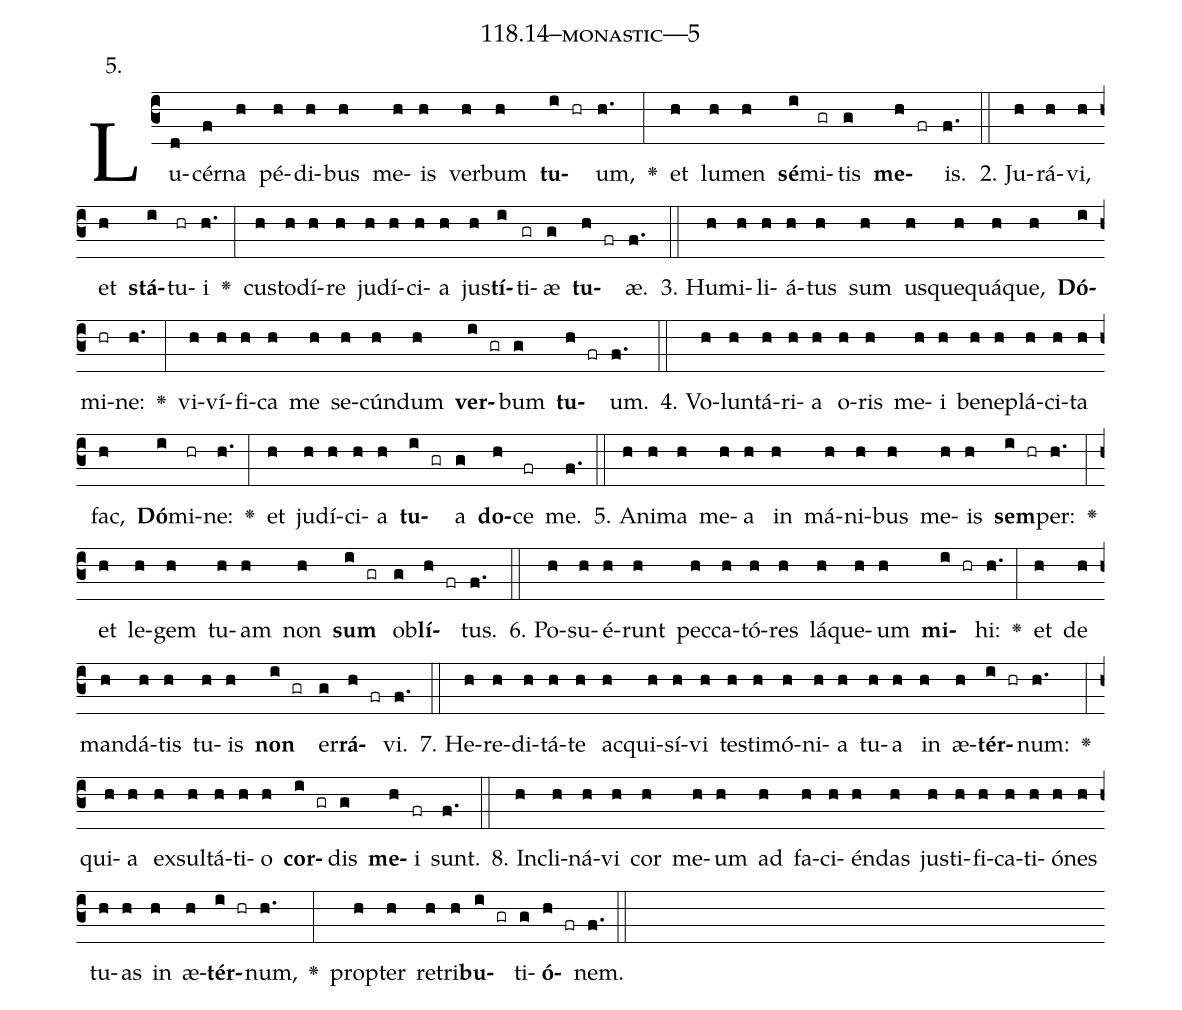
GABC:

name: 118.14--monastic---5;
annotation: 5.;
%%
(c3)Lu(d)cér(f)na(h) pé(h)di(h)bus(h) me(h)is(h) ver(h)bum(h) <b>tu</b>(i hr)um,(h.) <v>\greheightstar</v>(:) et(h) lu(h)men(h) <b>sé</b>(i)mi(gr)tis(g) <b>me</b>(h fr)is.(f.) (::)
2. Ju(h)rá(h)vi,(h) et(h) <b>stá</b>(i)tu(hr)i(h.) <v>\greheightstar</v>(:) cus(h)to(h)dí(h)re(h) ju(h)dí(h)ci(h)a(h) jus(h)<b>tí</b>(i)ti(gr)æ(g) <b>tu</b>(h fr)æ.(f.) (::)
3. Hu(h)mi(h)li(h)á(h)tus(h) sum(h) us(h)que(h)quá(h)que,(h) <b>Dó</b>(i)mi(hr)ne:(h.) <v>\greheightstar</v>(:) vi(h)ví(h)fi(h)ca(h) me(h) se(h)cún(h)dum(h) <b>ver</b>(i gr)bum(g) <b>tu</b>(h fr)um.(f.) (::)
4. Vo(h)lun(h)tá(h)ri(h)a(h) o(h)ris(h) me(h)i(h) be(h)ne(h)plá(h)ci(h)ta(h) fac,(h) <b>Dó</b>(i)mi(hr)ne:(h.) <v>\greheightstar</v>(:) et(h) ju(h)dí(h)ci(h)a(h) <b>tu</b>(i gr)a(g) <b>do</b>(h)ce(fr) me.(f.) (::)
5. A(h)ni(h)ma(h) me(h)a(h) in(h) má(h)ni(h)bus(h) me(h)is(h) <b>sem</b>(i hr)per:(h.) <v>\greheightstar</v>(:) et(h) le(h)gem(h) tu(h)am(h) non(h) <b>sum</b>(i gr) ob(g)<b>lí</b>(h fr)tus.(f.) (::)
6. Po(h)su(h)é(h)runt(h) pec(h)ca(h)tó(h)res(h) lá(h)que(h)um(h) <b>mi</b>(i hr)hi:(h.) <v>\greheightstar</v>(:) et(h) de(h) man(h)dá(h)tis(h) tu(h)is(h) <b>non</b>(i gr) er(g)<b>rá</b>(h fr)vi.(f.) (::)
7. He(h)re(h)di(h)tá(h)te(h) ac(h)qui(h)sí(h)vi(h) tes(h)ti(h)mó(h)ni(h)a(h) tu(h)a(h) in(h) æ(h)<b>tér</b>(i hr)num:(h.) <v>\greheightstar</v>(:) qui(h)a(h) ex(h)sul(h)tá(h)ti(h)o(h) <b>cor</b>(i gr)dis(g) <b>me</b>(h)i(fr) sunt.(f.) (::)
8. In(h)cli(h)ná(h)vi(h) cor(h) me(h)um(h) ad(h) fa(h)ci(h)én(h)das(h) jus(h)ti(h)fi(h)ca(h)ti(h)ó(h)nes(h) tu(h)as(h) in(h) æ(h)<b>tér</b>(i hr)num,(h.) <v>\greheightstar</v>(:) prop(h)ter(h) re(h)tri(h)<b>bu</b>(i gr)ti(g)<b>ó</b>(h fr)nem.(f.) (::)
